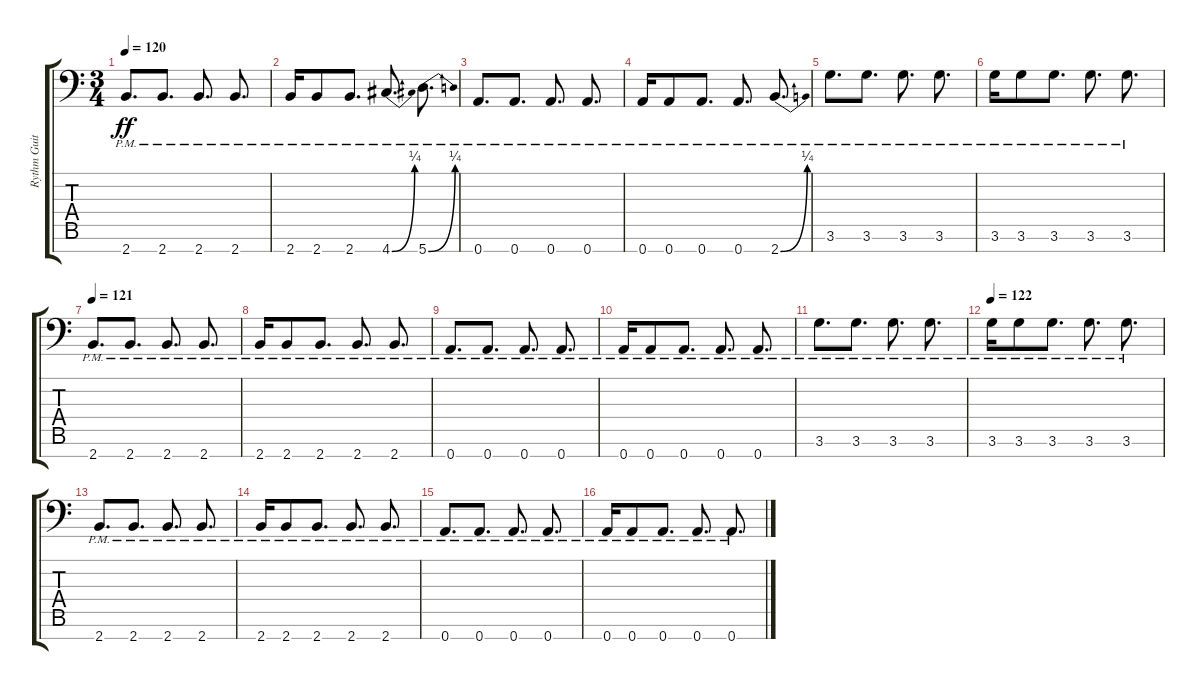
\track ("Rythm Guitar #1" "Rythm Guit") {instrument distortionguitar}
\staff {score tabs}
\tuning (D4 A3 E3 D3 A2 E2 A1) {hide}
\ts (3 4)
\tempo 120
\clef f4
\ks c
2.7{pm}.8{d dy ff} 2.7{pm}.8{d} 2.7{pm}.8{d} 2.7{pm}.8{d} |
2.7{pm}.16 2.7{pm}.8 2.7{pm}.8{d} 4.7{be (bend 0 0 60 1) pm}.8{d} 5.7{be (bend 0 0 60 1) pm}.8{d} |
0.7{pm}.8{d} 0.7{pm}.8{d} 0.7{pm}.8{d} 0.7{pm}.8{d} |
0.7{pm}.16 0.7{pm}.8 0.7{pm}.8{d} 0.7{pm}.8{d} 2.7{be (bend 0 0 60 1) pm}.8{d} |
3.6{pm}.8{d} 3.6{pm}.8{d} 3.6{pm}.8{d} 3.6{pm}.8{d} |
3.6{pm}.16 3.6{pm}.8 3.6{pm}.8{d} 3.6{pm}.8{d} 3.6{pm}.8{d} |
\tempo 121
2.7{pm}.8{d} 2.7{pm}.8{d} 2.7{pm}.8{d} 2.7{pm}.8{d} |
2.7{pm}.16 2.7{pm}.8 2.7{pm}.8{d} 2.7{pm}.8{d} 2.7{pm}.8{d} |
0.7{pm}.8{d} 0.7{pm}.8{d} 0.7{pm}.8{d} 0.7{pm}.8{d} |
0.7{pm}.16 0.7{pm}.8 0.7{pm}.8{d} 0.7{pm}.8{d} 0.7{pm}.8{d} |
3.6{pm}.8{d} 3.6{pm}.8{d} 3.6{pm}.8{d} 3.6{pm}.8{d} |
\tempo 122
3.6{pm}.16 3.6{pm}.8 3.6{pm}.8{d} 3.6{pm}.8{d} 3.6{pm}.8{d} |
2.7{pm}.8{d} 2.7{pm}.8{d} 2.7{pm}.8{d} 2.7{pm}.8{d} |
2.7{pm}.16 2.7{pm}.8 2.7{pm}.8{d} 2.7{pm}.8{d} 2.7{pm}.8{d} |
0.7{pm}.8{d} 0.7{pm}.8{d} 0.7{pm}.8{d} 0.7{pm}.8{d} |
0.7{pm}.16 0.7{pm}.8 0.7{pm}.8{d} 0.7{pm}.8{d} 0.7{pm}.8{d}
